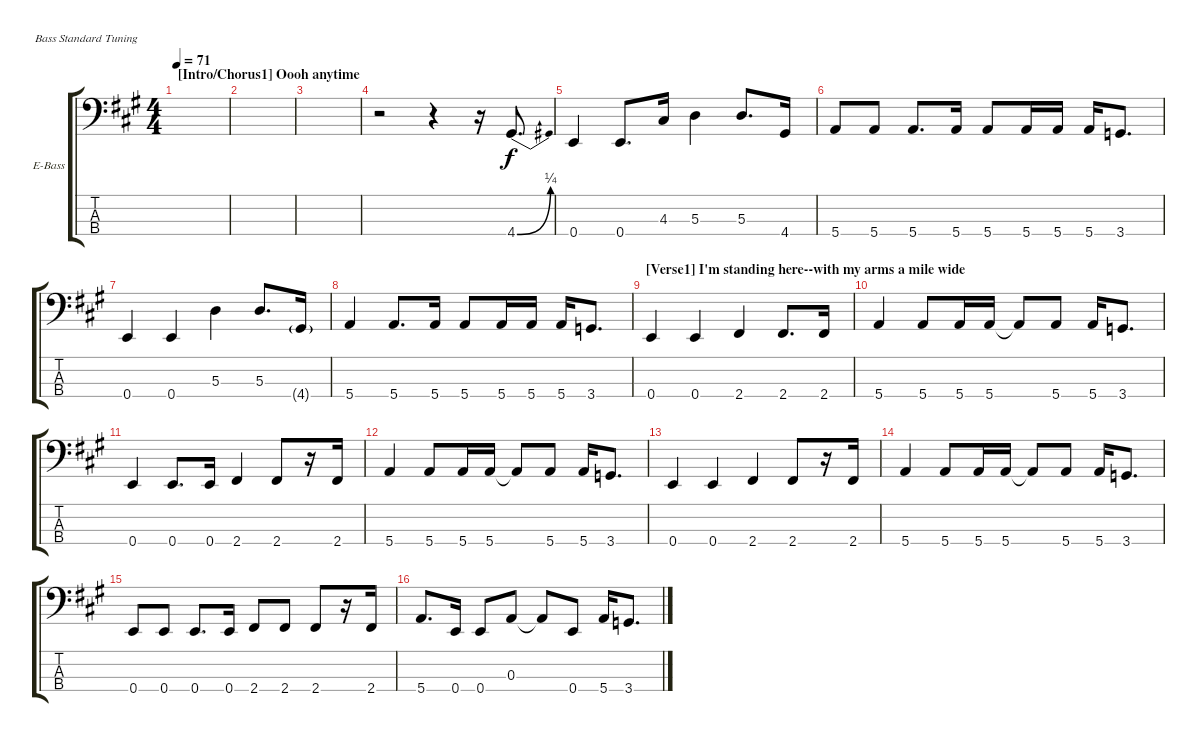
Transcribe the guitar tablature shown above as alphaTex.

\defaultSystemsLayout 4
\bracketExtendMode groupsimilarinstruments
\firstSystemTrackNameOrientation horizontal
\otherSystemsTrackNameOrientation horizontal
\track ("Electric Bass" "E-Bass") {instrument electricbassfinger}
\staff {score tabs}
\tuning (G2 D2 A1 E1)
\ts (4 4)
\section ("" "[Intro/Chorus1] Oooh anytime")
\tempo 71
\clef f4
\ks a
|
|
|
r.2 r.4 r.16 4.4{be (bend 34.8 0 59.4 1)}.8{d} |
0.4.4 0.4.8{d} 4.3.16 5.3.4 5.3.8{d} 4.4.16 |
5.4.8 5.4.8 5.4.8{d} 5.4.16 5.4.8 5.4.16 5.4.16 5.4.16 3.4.8{d} |
0.4.4 0.4.4 5.3.4 5.3.8{d} 4.4{g}.16 |
5.4.4 5.4.8{d} 5.4.16 5.4.8 5.4.16 5.4.16 5.4.16 3.4.8{d} |
\section ("" "[Verse1] I'm standing here--with my arms a mile wide")
0.4.4 0.4.4 2.4.4 2.4.8{d} 2.4.16 |
5.4.4 5.4.8 5.4.16 5.4.16 5.4{t}.8 5.4.8 5.4.16 3.4.8{d} |
0.4.4 0.4.8{d} 0.4.16 2.4.4 2.4.8 r.16 2.4.16 |
5.4.4 5.4.8 5.4.16 5.4.16 5.4{t}.8 5.4.8 5.4.16 3.4.8{d} |
0.4.4 0.4.4 2.4.4 2.4.8 r.16 2.4.16 |
5.4.4 5.4.8 5.4.16 5.4.16 5.4{t}.8 5.4.8 5.4.16 3.4.8{d} |
0.4.8 0.4.8 0.4.8{d} 0.4.16 2.4.8 2.4.8 2.4.8 r.16 2.4.16 |
5.4.8{d} 0.4.16 0.4.8 0.3.8 0.3{t}.8 0.4.8 5.4.16 3.4.8{d}
